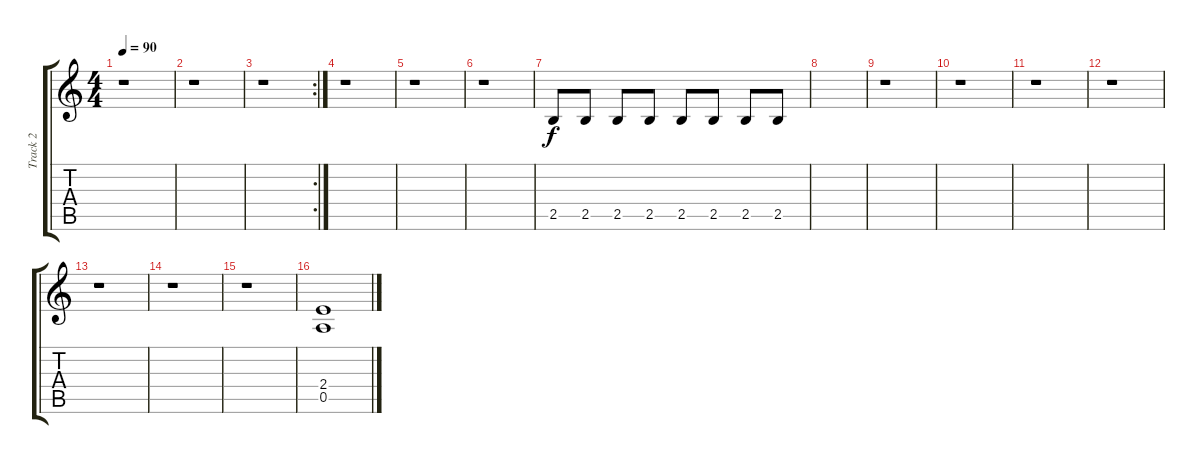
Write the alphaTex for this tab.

\track ("Track 2" "Track 2") {instrument distortionguitar}
\staff {score tabs}
\tuning (E4 B3 G3 D3 A2 E2) {hide}
\ts (4 4)
\tempo 90
\clef g2
\ks c
r.1{dy f} |
r.1 |
\rc 2
r.1 |
r.1 |
r.1 |
r.1 |
2.5.8 2.5.8 2.5.8 2.5.8 2.5.8 2.5.8 2.5.8 2.5.8 |
|
r.1 |
r.1 |
r.1 |
r.1 |
r.1 |
r.1 |
r.1 |
(2.4 0.5).1
